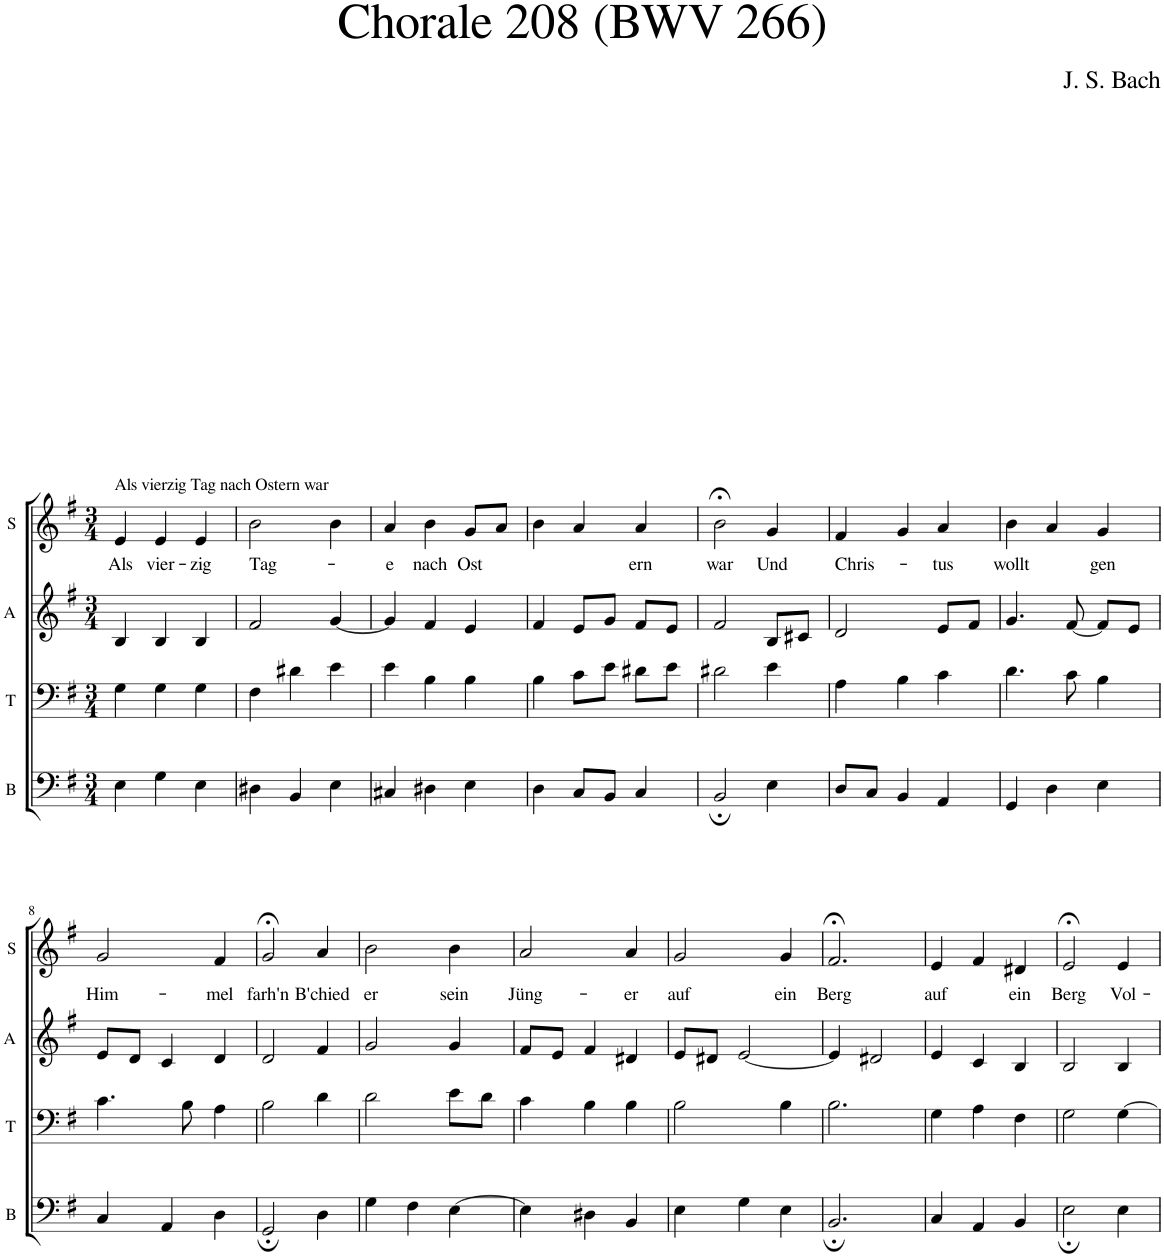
**kern	**kern	**kern	**kern	**text
*part4	*part3	*part2	*part1	*part1
*staff4	*staff3	*staff2	*staff1	*staff1
*I"B	*I"T	*I"A	*I"S	*
*I'B	*I'T	*I'A	*I'S	*
*clefF4	*clefF4	*clefG2	*clefG2	*
*k[f#]	*k[f#]	*k[f#]	*k[f#]	*
*M3/4	*M3/4	*M3/4	*M3/4	*
=1	=1	=1	=1	=1
!	!	!	!LO:TX:a:t=Als vierzig Tag nach Ostern war	!
!	!	!	!	!LO:LY:b
4E\	4G\	4B/	4e/	Als
!	!	!	!	!LO:LY:b
4G\	4G\	4B/	4e/	vier-
!	!	!	!	!LO:LY:b
4E\	4G\	4B/	4e/	-zig
=2	=2	=2	=2	=2
!	!	!	!	!LO:LY:b
4D#X\	4F#\	2f#/	2b\	Tag-
4BB/	4d#X\	.	.	.
4E\	4e\	[4g/	4b\	.
=3	=3	=3	=3	=3
!	!	!	!	!LO:LY:b
4C#X/	4e\	4g/]	4a/	e
!	!	!	!	!LO:LY:b
4D#X\	4B\	4f#/	4b\	nach
!	!	!	!	!LO:LY:b
4E\	4B\	4e/	8g/L	Ost
.	.	.	8a/J	.
=4	=4	=4	=4	=4
4D\	4B\	4f#/	4b\	.
8C/L	8c\L	8e/L	4a/	.
8BB/J	8e\J	8g/J	.	.
!	!	!	!	!LO:LY:b
4C/	8d#X\L	8f#/L	4a/	ern
.	8e\J	8e/J	.	.
=5	=5	=5	=5	=5
!	!	!	!	!LO:LY:b
2BB;/	2d#X\	2f#/	2b;<\	war
!	!	!	!	!LO:LY:b
4E\	4e\	8B/L	4g/	Und
.	.	8c#X/J	.	.
=6	=6	=6	=6	=6
!	!	!	!	!LO:LY:b
8D/L	4A\	2d/	4f#/	Chris-
8C/J	.	.	.	.
4BB/	4B\	.	4g/	.
!	!	!	!	!LO:LY:b
4AA/	4c\	8e/L	4a/	tus
.	.	8f#/J	.	.
=7	=7	=7	=7	=7
!	!	!	!	!LO:LY:b
4GG/	4.d\	4.g/	4b\	wollt
4D\	.	.	4a/	.
.	8c\	[8f#/	.	.
!	!	!	!	!LO:LY:b
4E\	4B\	8f#/L]	4g/	gen
.	.	8e/J	.	.
!!LO:LB:g=z
=8	=8	=8	=8	=8
!	!	!	!	!LO:LY:b
4C/	4.c\	8e/L	2g/	Him-
.	.	8d/J	.	.
4AA/	.	4c/	.	.
.	8B\	.	.	.
!	!	!	!	!LO:LY:b
4D\	4A\	4d/	4f#/	-mel
=9	=9	=9	=9	=9
!	!	!	!	!LO:LY:b
2GG;/	2B\	2d/	2g;</	farh'n
!	!	!	!	!LO:LY:b
4D\	4d\	4f#/	4a/	B'chied
=10	=10	=10	=10	=10
!	!	!	!	!LO:LY:b
4G\	2d\	2g/	2b\	er
4F#\	.	.	.	.
!	!	!	!	!LO:LY:b
[4E\	8e\L	4g/	4b\	sein
.	8d\J	.	.	.
=11	=11	=11	=11	=11
!	!	!	!	!LO:LY:b
4E\]	4c\	8f#/L	2a/	Jüng-
.	.	8e/J	.	.
4D#X\	4B\	4f#/	.	.
!	!	!	!	!LO:LY:b
4BB/	4B\	4d#X/	4a/	-er
=12	=12	=12	=12	=12
!	!	!	!	!LO:LY:b
4E\	2B\	8e/L	2g/	auf
.	.	8d#X/J	.	.
4G\	.	[2e/	.	.
!	!	!	!	!LO:LY:b
4E\	4B\	.	4g/	ein
=13	=13	=13	=13	=13
!	!	!	!	!LO:LY:b
2.BB;/	2.B\	4e/]	2.f#;</	Berg
.	.	2d#X/	.	.
=14	=14	=14	=14	=14
!	!	!	!	!LO:LY:b
4C/	4G\	4e/	4e/	auf
4AA/	4A\	4c/	4f#/	.
!	!	!	!	!LO:LY:b
4BB/	4F#\	4B/	4d#X/	ein
=15	=15	=15	=15	=15
!	!	!	!	!LO:LY:b
2E;\	2G\	2B/	2e;</	Berg
!	!	!	!	!LO:LY:b
4E\	[4G\	4B/	4e/	Vol-
=	=	=	=	=
*-	*-	*-	*-	*-
